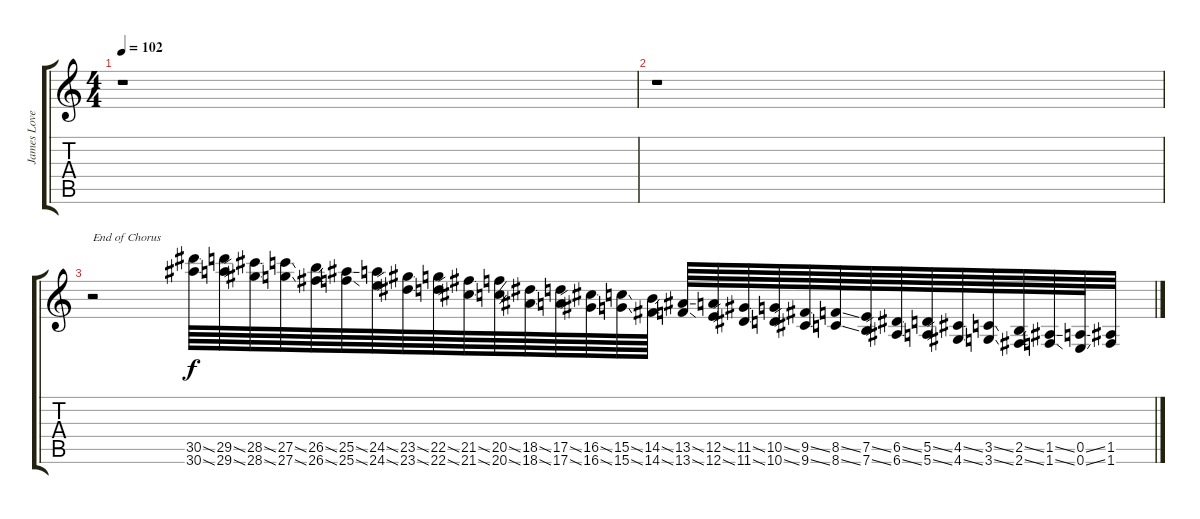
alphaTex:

\track ("James Love - Guitar" "James Love") {instrument distortionguitar}
\staff {score tabs}
\tuning (E4 B3 G3 D3 A2 E2) {hide}
\ts (4 4)
\tempo 102
\clef g2
\ks c
r.1{dy f} |
r.1 |
r.2{txt "End of Chorus"} (30.5{ss} 30.6{ss}).64{volume 8} (29.5{ss} 29.6{ss}).64 (28.5{ss} 28.6{ss}).64 (27.5{ss} 27.6{ss}).64 (26.5{ss} 26.6{ss}).64 (25.5{ss} 25.6{ss}).64{volume 10} (24.5{ss} 24.6{ss}).64 (23.5{ss} 23.6{ss}).64 (22.5{ss} 22.6{ss}).64 (21.5{ss} 21.6{ss}).64 (20.5{ss} 20.6{ss}).64{volume 12} (18.5{ss} 18.6{ss}).64 (17.5{ss} 17.6{ss}).64 (16.5{ss} 16.6{ss}).64 (15.5{ss} 15.6{ss}).64 (14.5{ss} 14.6{ss}).64 (13.5{ss} 13.6{ss}).64{volume 13} (12.5{ss} 12.6{ss}).64 (11.5{ss} 11.6{ss}).64 (10.5{ss} 10.6{ss}).64 (9.5{ss} 9.6{ss}).64 (8.5{ss} 8.6{ss}).64 (7.5{ss} 7.6{ss}).64{volume 13} (6.5{ss} 6.6{ss}).64 (5.5{ss} 5.6{ss}).64 (4.5{ss} 4.6{ss}).64 (3.5{ss} 3.6{ss}).64 (2.5{ss} 2.6{ss}).64 (1.5{ss} 1.6{ss}).64 (0.5{ss} 0.6{ss}).64{volume 14} (1.5 1.6).32
